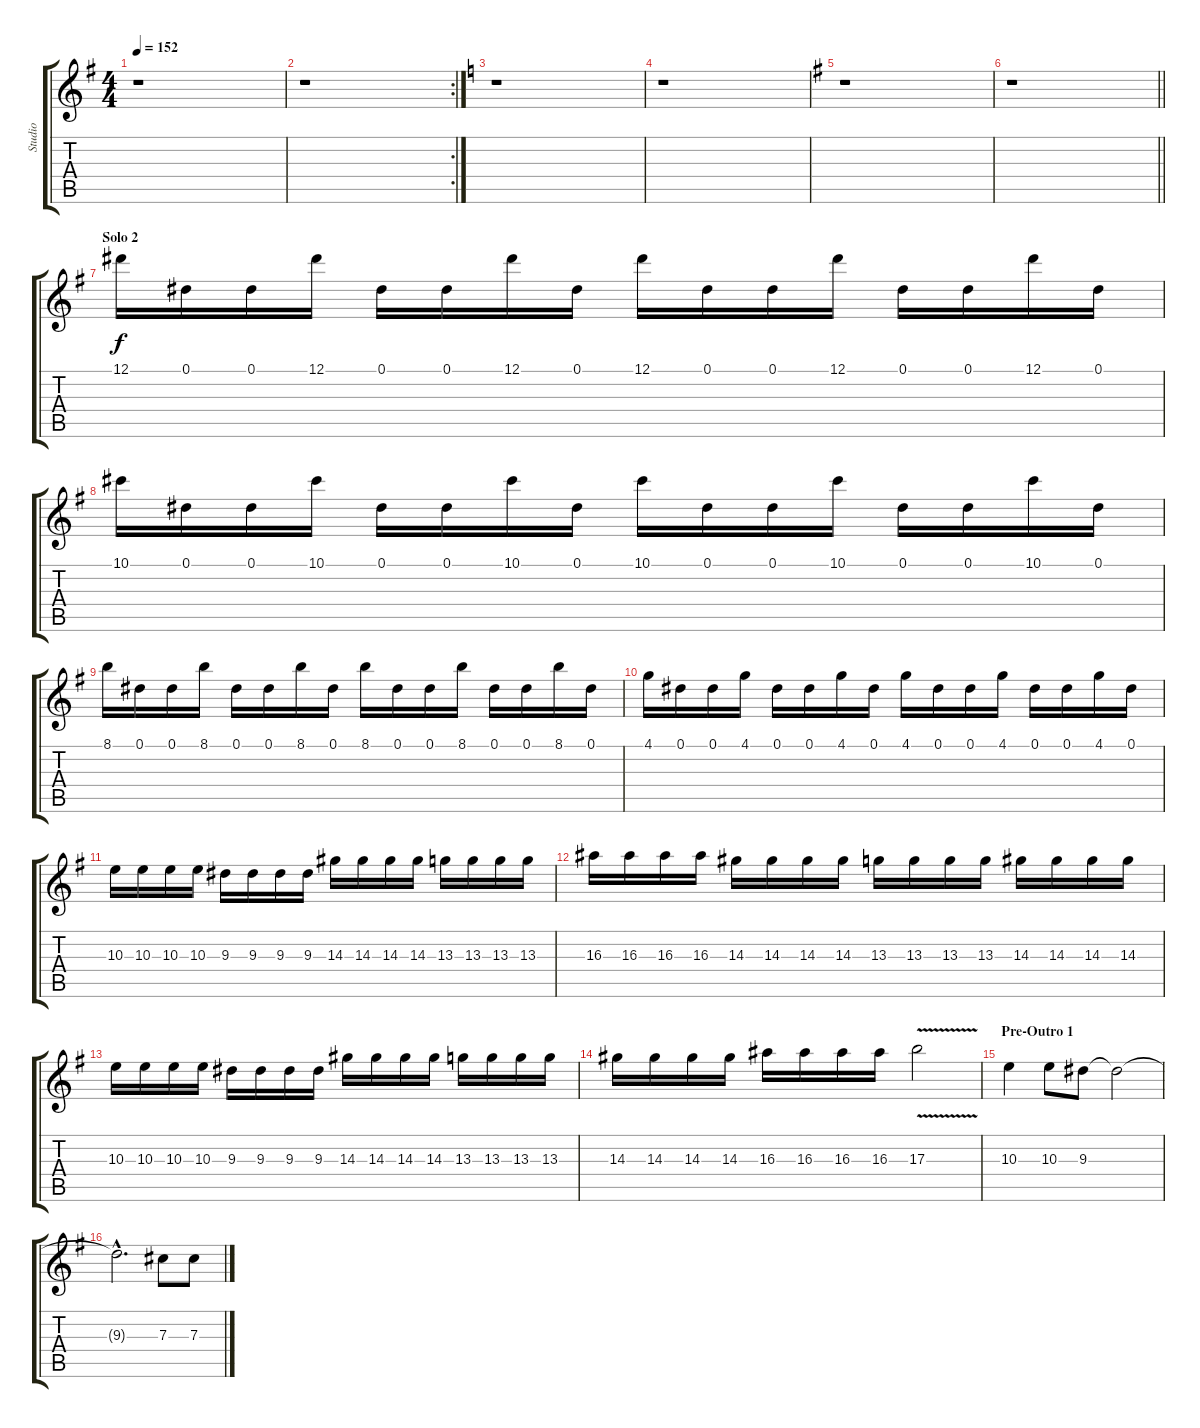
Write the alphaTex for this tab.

\track ("Studio" "Studio") {instrument distortionguitar}
\staff {score tabs}
\tuning (Eb4 Bb3 Gb3 Db3 Ab2 Eb2) {hide}
\ts (4 4)
\tempo 152
\clef g2
\ks g
r.1{dy f} |
\rc 2
r.1 |
\ks c
r.1 |
r.1 |
\ks g
r.1 |
\barLineRight lightlight
r.1 |
\section ("" "Solo 2")
12.1.16 0.1.16 0.1.16 12.1.16 0.1.16 0.1.16 12.1.16 0.1.16 12.1.16 0.1.16 0.1.16 12.1.16 0.1.16 0.1.16 12.1.16 0.1.16 |
10.1.16 0.1.16 0.1.16 10.1.16 0.1.16 0.1.16 10.1.16 0.1.16 10.1.16 0.1.16 0.1.16 10.1.16 0.1.16 0.1.16 10.1.16 0.1.16 |
8.1.16 0.1.16 0.1.16 8.1.16 0.1.16 0.1.16 8.1.16 0.1.16 8.1.16 0.1.16 0.1.16 8.1.16 0.1.16 0.1.16 8.1.16 0.1.16 |
4.1.16 0.1.16 0.1.16 4.1.16 0.1.16 0.1.16 4.1.16 0.1.16 4.1.16 0.1.16 0.1.16 4.1.16 0.1.16 0.1.16 4.1.16 0.1.16 |
10.3.16 10.3.16 10.3.16 10.3.16 9.3.16 9.3.16 9.3.16 9.3.16 14.3.16 14.3.16 14.3.16 14.3.16 13.3.16 13.3.16 13.3.16 13.3.16 |
16.3.16 16.3.16 16.3.16 16.3.16 14.3.16 14.3.16 14.3.16 14.3.16 13.3.16 13.3.16 13.3.16 13.3.16 14.3.16 14.3.16 14.3.16 14.3.16 |
10.3.16 10.3.16 10.3.16 10.3.16 9.3.16 9.3.16 9.3.16 9.3.16 14.3.16 14.3.16 14.3.16 14.3.16 13.3.16 13.3.16 13.3.16 13.3.16 |
14.3.16 14.3.16 14.3.16 14.3.16 16.3.16 16.3.16 16.3.16 16.3.16 17.3{v}.2 |
\section ("" "Pre-Outro 1")
10.3.4 10.3.8 9.3.8 9.3{t}.2 |
9.3{hac t}.2{d} 7.3.8 7.3.8
